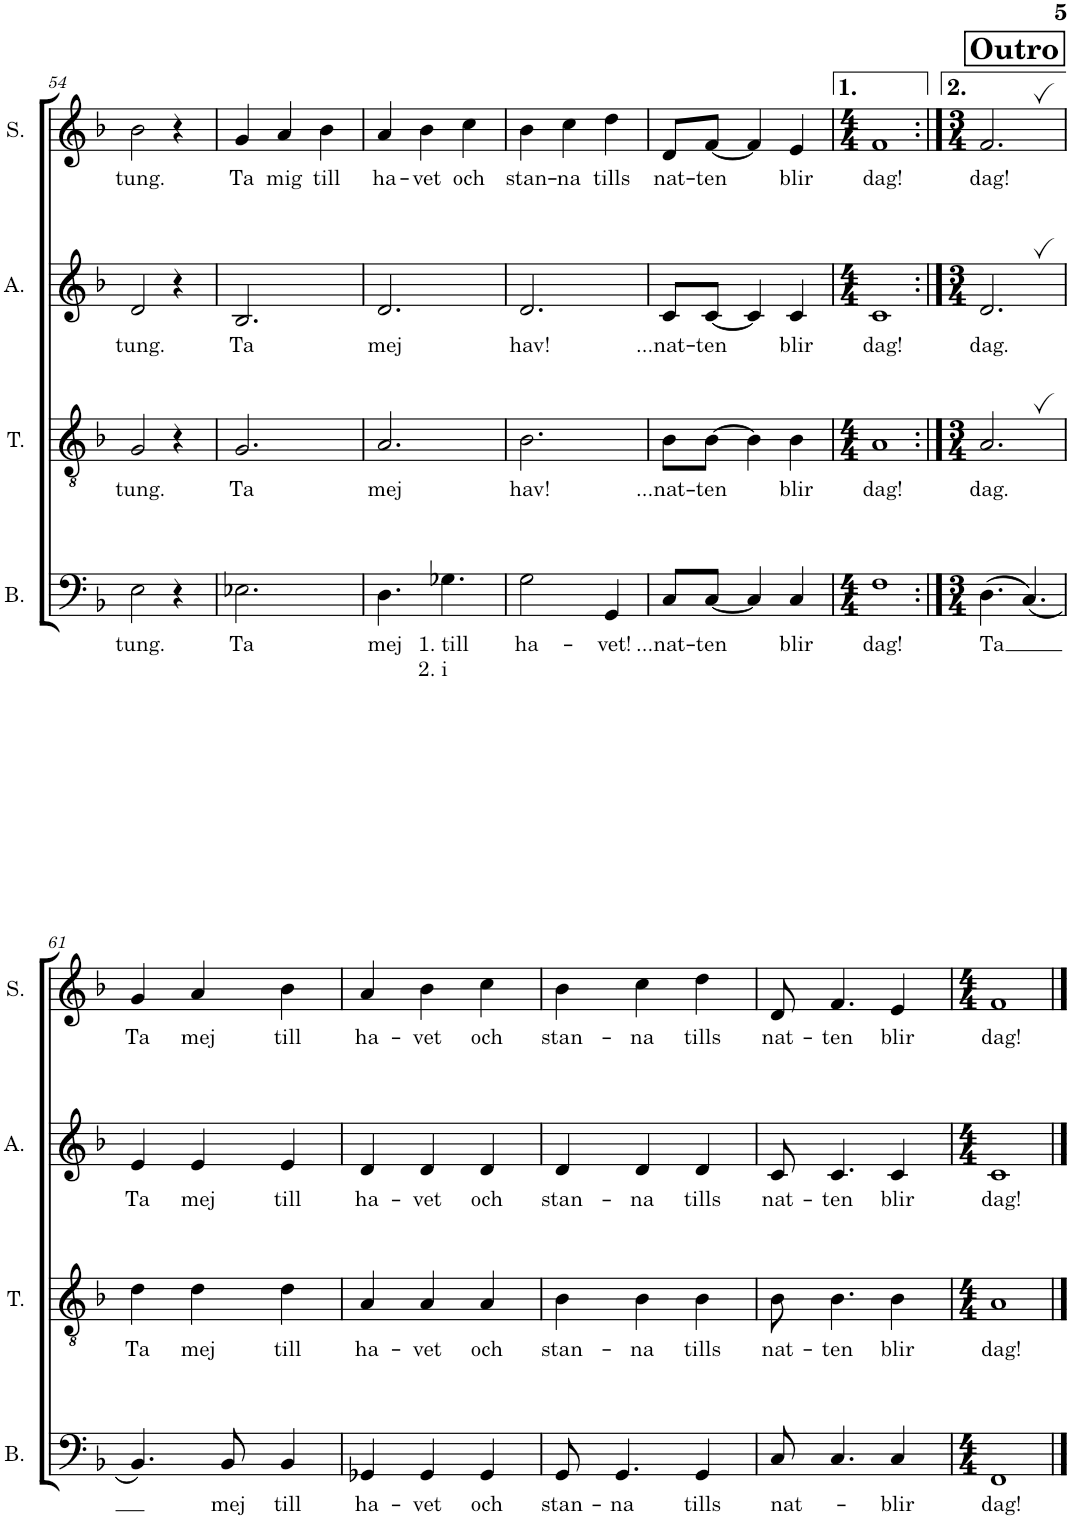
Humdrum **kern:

**kern	**text	**text	**kern	**text	**kern	**text	**kern	**text
*part4	*part4	*part4	*part3	*part3	*part2	*part2	*part1	*part1
*staff4	*staff4	*staff4	*staff3	*staff3	*staff2	*staff2	*staff1	*staff1
*I"Bas	*	*	*I"Tenor	*	*I"Alt	*	*I"Sopran	*
*I'B.	*	*	*I'T.	*	*I'A.	*	*I'S.	*
!!LO:PB:g=z
*clefF4	*	*	*clefGv2	*	*clefG2	*	*clefG2	*
*k[b-]	*	*	*k[b-]	*	*k[b-]	*	*k[b-]	*
*M3/4	*	*	*M3/4	*	*M3/4	*	*M3/4	*
=54	=54	=54	=54	=54	=54	=54	=54	=54
!	!LO:LY:b	!	!	!LO:LY:b	!	!LO:LY:b	!	!LO:LY:b
2E\	tung.	.	2G/	tung.	2d/	tung.	2b-\	tung.
4r	.	.	4r	.	4r	.	4r	.
=55	=55	=55	=55	=55	=55	=55	=55	=55
!	!LO:LY:b	!	!	!LO:LY:b	!	!LO:LY:b	!	!LO:LY:b
2.E-X\	Ta	.	2.G/	Ta	2.B-/	Ta	4g/	Ta
!	!	!	!	!	!	!	!	!LO:LY:b
.	.	.	.	.	.	.	4a/	mig
!	!	!	!	!	!	!	!	!LO:LY:b
.	.	.	.	.	.	.	4b-\	till
=56	=56	=56	=56	=56	=56	=56	=56	=56
!	!LO:LY:b	!	!	!LO:LY:b	!	!LO:LY:b	!	!LO:LY:b
4.D\	mej	.	2.A/	mej	2.d/	mej	4a/	ha-
!	!	!	!	!	!	!	!	!LO:LY:b
.	.	.	.	.	.	.	4b-\	-vet
!	!LO:LY:b	!LO:LY:b	!	!	!	!	!	!
4.G-X\	1. till	2. i	.	.	.	.	.	.
!	!	!	!	!	!	!	!	!LO:LY:b
.	.	.	.	.	.	.	4cc\	och
=57	=57	=57	=57	=57	=57	=57	=57	=57
!	!LO:LY:b	!	!	!LO:LY:b	!	!LO:LY:b	!	!LO:LY:b
2G\	ha-	.	2.B-\	hav!	2.d/	hav!	4b-\	stan-
!	!	!	!	!	!	!	!	!LO:LY:b
.	.	.	.	.	.	.	4cc\	-na
!	!LO:LY:b	!	!	!	!	!	!	!LO:LY:b
4GG/	-vet!	.	.	.	.	.	4dd\	tills
=58	=58	=58	=58	=58	=58	=58	=58	=58
!	!LO:LY:b	!	!	!LO:LY:b	!	!LO:LY:b	!	!LO:LY:b
8C/L	...nat-	.	8B-\L	...nat-	8c/L	...nat-	8d/L	nat-
!	!LO:LY:b	!	!	!LO:LY:b	!	!LO:LY:b	!	!LO:LY:b
[8C/J	-ten	.	[8B-\J	-ten	[8c/J	-ten	[8f/J	-ten
4C/]	.	.	4B-\]	.	4c/]	.	4f/]	.
!	!LO:LY:b	!	!	!LO:LY:b	!	!LO:LY:b	!	!LO:LY:b
4C/	blir	.	4B-\	blir	4c/	blir	4e/	blir
=59	=59	=59	=59	=59	=59	=59	=59	=59
*M4/4	*	*	*M4/4	*	*M4/4	*	*M4/4	*
!	!LO:LY:b	!	!	!LO:LY:b	!	!LO:LY:b	!	!LO:LY:b
1F	dag!	.	1A	dag!	1c	dag!	1f	dag!
!!LO:REH:place=s1:a:B:cj:fs=14:t=Outro
=60:|!	=60:|!	=60:|!	=60:|!	=60:|!	=60:|!	=60:|!	=60:|!	=60:|!
*M3/4	*	*	*M3/4	*	*M3/4	*	*M3/4	*
!	!LO:LY:b	!	!	!LO:LY:b	!	!LO:LY:b	!	!LO:LY:b
(4.D\	-Ta	.	2.A,/	dag.	2.d,/	dag.	2.f,/	dag!
(4.C/)	.	.	.	.	.	.	.	.
!!LO:LB:g=z
=61	=61	=61	=61	=61	=61	=61	=61	=61
!	!	!	!	!LO:LY:b	!	!LO:LY:b	!	!LO:LY:b
4.BB-/)	.	.	4d\	Ta	4e/	Ta	4g/	Ta
!	!	!	!	!LO:LY:b	!	!LO:LY:b	!	!LO:LY:b
.	.	.	4d\	mej	4e/	mej	4a/	mej
!	!LO:LY:b	!	!	!	!	!	!	!
8BB-/	mej	.	.	.	.	.	.	.
!	!LO:LY:b	!	!	!LO:LY:b	!	!LO:LY:b	!	!LO:LY:b
4BB-/	till	.	4d\	till	4e/	till	4b-\	till
=62	=62	=62	=62	=62	=62	=62	=62	=62
!	!LO:LY:b	!	!	!LO:LY:b	!	!LO:LY:b	!	!LO:LY:b
4GG-X/	ha-	.	4A/	ha-	4d/	ha-	4a/	ha-
!	!LO:LY:b	!	!	!LO:LY:b	!	!LO:LY:b	!	!LO:LY:b
4GG-/	-vet	.	4A/	-vet	4d/	-vet	4b-\	-vet
!	!LO:LY:b	!	!	!LO:LY:b	!	!LO:LY:b	!	!LO:LY:b
4GG-/	och	.	4A/	och	4d/	och	4cc\	och
=63	=63	=63	=63	=63	=63	=63	=63	=63
!	!LO:LY:b	!	!	!LO:LY:b	!	!LO:LY:b	!	!LO:LY:b
8GG/	stan-	.	4B-\	stan-	4d/	stan-	4b-\	stan-
!	!LO:LY:b	!	!	!	!	!	!	!
4.GG/	-na	.	.	.	.	.	.	.
!	!	!	!	!LO:LY:b	!	!LO:LY:b	!	!LO:LY:b
.	.	.	4B-\	-na	4d/	-na	4cc\	-na
!	!LO:LY:b	!	!	!LO:LY:b	!	!LO:LY:b	!	!LO:LY:b
4GG/	tills	.	4B-\	tills	4d/	tills	4dd\	tills
=64	=64	=64	=64	=64	=64	=64	=64	=64
!	!LO:LY:b	!	!	!LO:LY:b	!	!LO:LY:b	!	!LO:LY:b
8C/	nat-	.	8B-\	nat-	8c/	nat-	8d/	nat-
!	!	!	!	!LO:LY:b	!	!LO:LY:b	!	!LO:LY:b
4.C/	.	.	4.B-\	-ten	4.c/	-ten	4.f/	-ten
!	!LO:LY:b	!	!	!LO:LY:b	!	!LO:LY:b	!	!LO:LY:b
4C/	blir	.	4B-\	blir	4c/	blir	4e/	blir
=65	=65	=65	=65	=65	=65	=65	=65	=65
*M4/4	*	*	*M4/4	*	*M4/4	*	*M4/4	*
!	!LO:LY:b	!	!	!LO:LY:b	!	!LO:LY:b	!	!LO:LY:b
1FF	dag!	.	1A	dag!	1c	dag!	1f	dag!
==	==	==	==	==	==	==	==	==
*-	*-	*-	*-	*-	*-	*-	*-	*-
